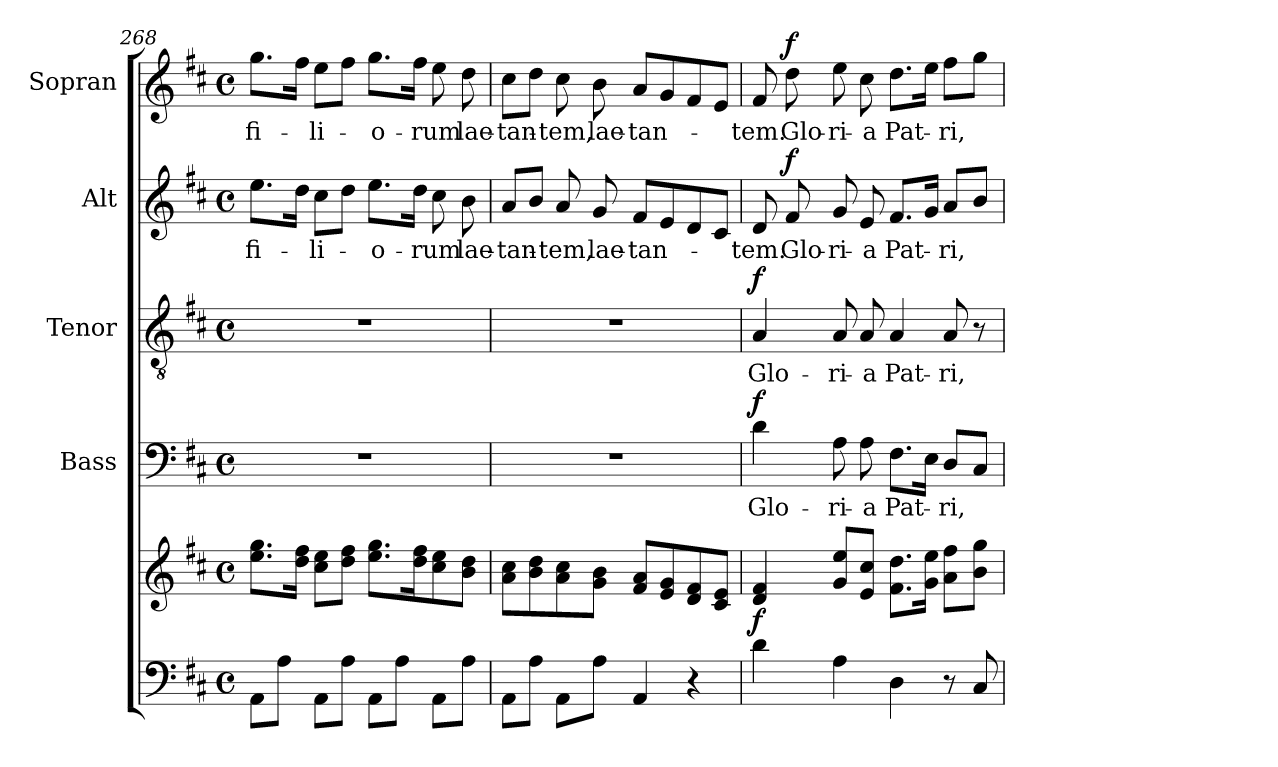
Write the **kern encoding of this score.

**kern	**kern	**dynam	**kern	**text	**dynam	**kern	**text	**dynam	**kern	**text	**dynam	**kern	**text	**dynam
*part5	*part5	*part5	*part4	*part4	*part4	*part3	*part3	*part3	*part2	*part2	*part2	*part1	*part1	*part1
*staff6	*staff5	*staff5/6	*staff4	*staff4	*staff4	*staff3	*staff3	*staff3	*staff2	*staff2	*staff2	*staff1	*staff1	*staff1
*	*	*	*I"Bass	*	*	*I"Tenor	*	*	*I"Alt	*	*	*I"Sopran	*	*
*	*	*	*I'B.	*	*	*I'T.	*	*	*I'A.	*	*	*I'S.	*	*
*clefF4	*clefG2	*	*clefF4	*	*	*clefGv2	*	*	*clefG2	*	*	*clefG2	*	*
*k[f#c#]	*k[f#c#]	*	*k[f#c#]	*	*	*k[f#c#]	*	*	*k[f#c#]	*	*	*k[f#c#]	*	*
*D:	*D:	*	*D:	*	*	*D:	*	*	*D:	*	*	*D:	*	*
*M4/4	*M4/4	*	*M4/4	*	*	*M4/4	*	*	*M4/4	*	*	*M4/4	*	*
*met(c)	*met(c)	*	*met(c)	*	*	*met(c)	*	*	*met(c)	*	*	*met(c)	*	*
=268	=268	=268	=268	=268	=268	=268	=268	=268	=268	=268	=268	=268	=268	=268
!	!	!	!	!	!	!	!	!	!	!LO:LY:b	!	!	!LO:LY:b	!
8AA\L	8.ee\ 8.gg\L	.	1r	.	.	1r	.	.	8.ee\L	fi-	.	8.gg\L	fi-	.
8A\J	.	.	.	.	.	.	.	.	.	.	.	.	.	.
.	16dd\ 16ff#\Jk	.	.	.	.	.	.	.	16dd\Jk	.	.	16ff#\Jk	.	.
!	!	!	!	!	!	!	!	!	!	!LO:LY:b	!	!	!LO:LY:b	!
8AA\L	8cc#\ 8ee\L	.	.	.	.	.	.	.	8cc#\L	-li-	.	8ee\L	-li-	.
8A\J	8dd\ 8ff#\J	.	.	.	.	.	.	.	8dd\J	.	.	8ff#\J	.	.
!	!	!	!	!	!	!	!	!	!	!LO:LY:b	!	!	!LO:LY:b	!
8AA\L	8.ee\ 8.gg\L	.	.	.	.	.	.	.	8.ee\L	-o-	.	8.gg\L	-o-	.
8A\J	.	.	.	.	.	.	.	.	.	.	.	.	.	.
.	16dd\ 16ff#\k	.	.	.	.	.	.	.	16dd\Jk	.	.	16ff#\Jk	.	.
!	!	!	!	!	!	!	!	!	!	!LO:LY:b	!	!	!LO:LY:b	!
8AA\L	8cc#\ 8ee\	.	.	.	.	.	.	.	8cc#\	-rum	.	8ee\	-rum	.
!	!	!	!	!	!	!	!	!	!	!LO:LY:b	!	!	!LO:LY:b	!
8A\J	8b\ 8dd\J	.	.	.	.	.	.	.	8b\	lae-	.	8dd\	lae-	.
=269	=269	=269	=269	=269	=269	=269	=269	=269	=269	=269	=269	=269	=269	=269
!	!	!	!	!	!	!	!	!	!	!LO:LY:b	!	!	!LO:LY:b	!
8AA\L	8a\ 8cc#\L	.	1r	.	.	1r	.	.	8a/L	-tan-	.	8cc#\L	-tan-	.
8A\J	8b\ 8dd\	.	.	.	.	.	.	.	8b/J	.	.	8dd\J	.	.
!	!	!	!	!	!	!	!	!	!	!LO:LY:b	!	!	!LO:LY:b	!
8AA\L	8a\ 8cc#\	.	.	.	.	.	.	.	8a/	-tem,	.	8cc#\	-tem,	.
!	!	!	!	!	!	!	!	!	!	!LO:LY:b	!	!	!LO:LY:b	!
8A\J	8g\ 8b\J	.	.	.	.	.	.	.	8g/	lae-	.	8b\	lae-	.
!	!	!	!	!	!	!	!	!	!	!LO:LY:b	!	!	!LO:LY:b	!
4AA/	8f#/ 8a/L	.	.	.	.	.	.	.	8f#/L	-tan-	.	8a/L	-tan-	.
.	8e/ 8g/	.	.	.	.	.	.	.	8e/	.	.	8g/	.	.
4r	8d/ 8f#/	.	.	.	.	.	.	.	8d/	.	.	8f#/	.	.
.	8c#/ 8e/J	.	.	.	.	.	.	.	8c#/J	.	.	8e/J	.	.
=270	=270	=270	=270	=270	=270	=270	=270	=270	=270	=270	=270	=270	=270	=270
!	!	!LO:DY:b	!	!LO:LY:b	!LO:DY:a	!	!LO:LY:b	!LO:DY:a	!	!LO:LY:b	!	!	!LO:LY:b	!
4d\	4d/ 4f#/	f	4d\	Glo-	f	4A/	Glo-	f	8d/	-tem.	.	8f#/	-tem.	.
!	!	!	!	!	!	!	!	!	!	!LO:LY:b	!LO:DY:a	!	!LO:LY:b	!LO:DY:a
.	.	.	.	.	.	.	.	.	8f#/	Glo-	f	8dd\	Glo-	f
!	!	!	!	!LO:LY:b	!	!	!LO:LY:b	!	!	!LO:LY:b	!	!	!LO:LY:b	!
4A\	8g/ 8ee/L	.	8A\	-ri-	.	8A/	-ri-	.	8g/	-ri-	.	8ee\	-ri-	.
!	!	!	!	!LO:LY:b	!	!	!LO:LY:b	!	!	!LO:LY:b	!	!	!LO:LY:b	!
.	8e/ 8cc#/J	.	8A\	-a	.	8A/	-a	.	8e/	-a	.	8cc#\	-a	.
!	!	!	!	!LO:LY:b	!	!	!LO:LY:b	!	!	!LO:LY:b	!	!	!LO:LY:b	!
4D\	8.f#\ 8.dd\L	.	8.F#\L	Pat-	.	4A/	Pat-	.	8.f#/L	Pat-	.	8.dd\L	Pat-	.
.	16g\ 16ee\Jk	.	16E\Jk	.	.	.	.	.	16g/Jk	.	.	16ee\Jk	.	.
!	!	!	!	!LO:LY:b	!	!	!LO:LY:b	!	!	!LO:LY:b	!	!	!LO:LY:b	!
8r	8a\ 8ff#\L	.	8D/L	-ri,	.	8A/	-ri,	.	8a/L	-ri,	.	8ff#\L	-ri,	.
8C#/	8b\ 8gg\J	.	8C#/J	.	.	8r	.	.	8b/J	.	.	8gg\J	.	.
=	=	=	=	=	=	=	=	=	=	=	=	=	=	=
*-	*-	*-	*-	*-	*-	*-	*-	*-	*-	*-	*-	*-	*-	*-
